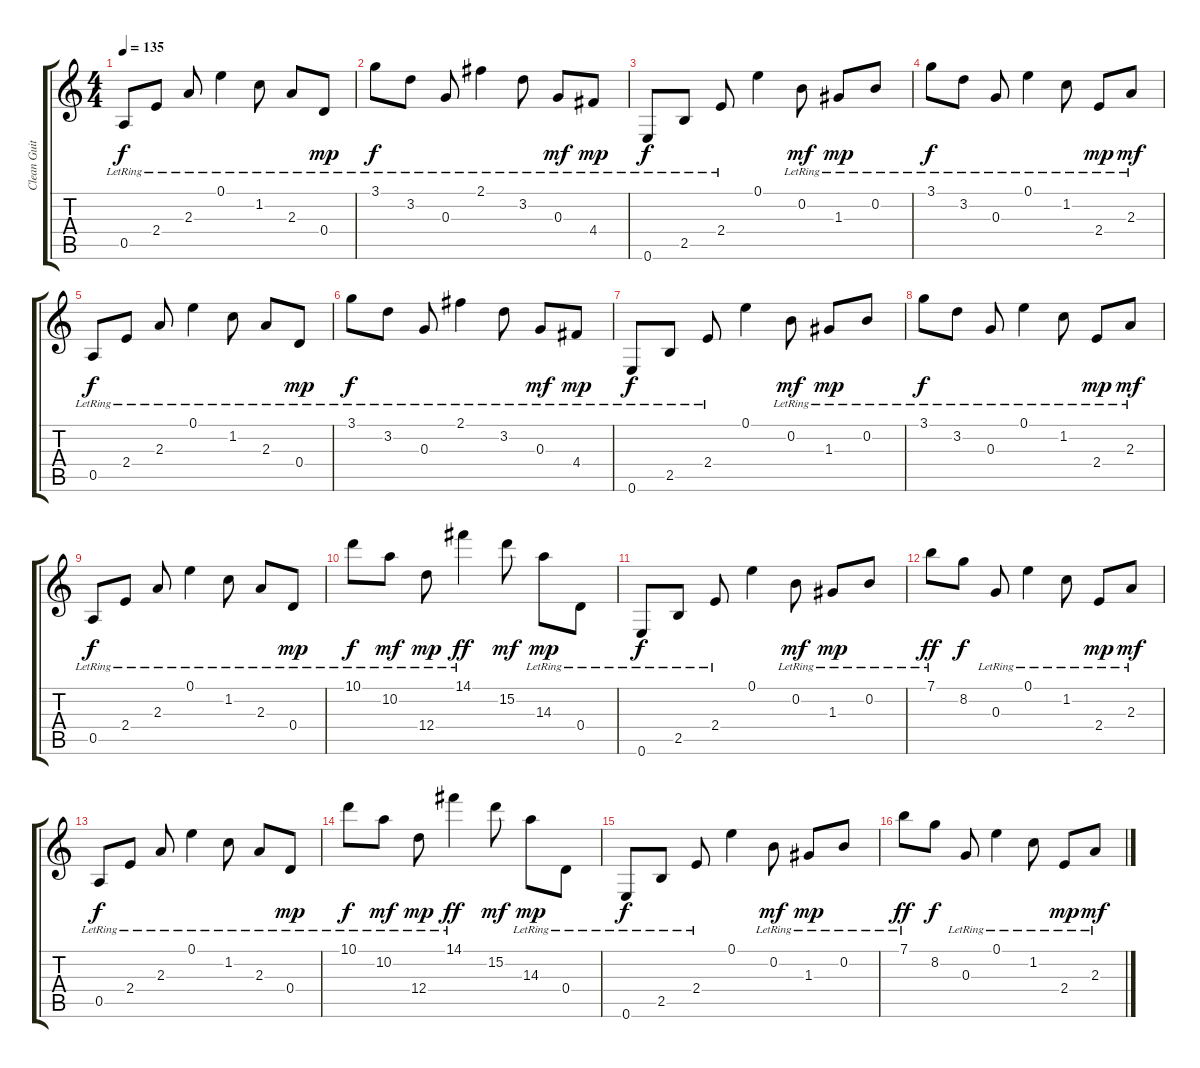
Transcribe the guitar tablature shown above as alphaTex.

\track ("Clean Guitar w/reverb (Alex Lifeson)" "Clean Guit") {instrument electricguitarjazz}
\staff {score tabs}
\tuning (E4 B3 G3 D3 A2 E2) {hide}
\ts (4 4)
\tempo 135
\clef g2
\ks c
0.5{lr}.8{dy f instrument electricguitarjazz} 2.4{lr}.8 2.3{lr}.8 0.1{lr}.4 1.2{lr}.8 2.3{lr}.8 0.4{lr}.8{dy mp} |
3.1{lr}.8{dy f} 3.2{lr}.8 0.3{lr}.8 2.1{lr}.4 3.2{lr}.8 0.3{lr}.8{dy mf} 4.4{lr}.8{dy mp} |
0.6{lr}.8{dy f} 2.5{lr}.8 2.4{lr}.8 0.1.4 0.2{lr}.8{dy mf} 1.3{lr}.8{dy mp} 0.2{lr}.8 |
3.1{lr}.8{dy f} 3.2{lr}.8 0.3{lr}.8 0.1{lr}.4 1.2{lr}.8 2.4{lr}.8{dy mp} 2.3{lr}.8{dy mf} |
0.5{lr}.8{dy f} 2.4{lr}.8 2.3{lr}.8 0.1{lr}.4 1.2{lr}.8 2.3{lr}.8 0.4{lr}.8{dy mp} |
3.1{lr}.8{dy f} 3.2{lr}.8 0.3{lr}.8 2.1{lr}.4 3.2{lr}.8 0.3{lr}.8{dy mf} 4.4{lr}.8{dy mp} |
0.6{lr}.8{dy f} 2.5{lr}.8 2.4{lr}.8 0.1.4 0.2{lr}.8{dy mf} 1.3{lr}.8{dy mp} 0.2{lr}.8 |
3.1{lr}.8{dy f} 3.2{lr}.8 0.3{lr}.8 0.1{lr}.4 1.2{lr}.8 2.4{lr}.8{dy mp} 2.3{lr}.8{dy mf} |
0.5{lr}.8{dy f} 2.4{lr}.8 2.3{lr}.8 0.1{lr}.4 1.2{lr}.8 2.3{lr}.8 0.4{lr}.8{dy mp} |
10.1{lr}.8{dy f} 10.2{lr}.8{dy mf} 12.4{lr}.8{dy mp} 14.1{lr}.4{dy ff} 15.2.8{dy mf} 14.3{lr}.8{dy mp} 0.4{lr}.8 |
0.6{lr}.8{dy f} 2.5{lr}.8 2.4{lr}.8 0.1.4 0.2{lr}.8{dy mf} 1.3{lr}.8{dy mp} 0.2{lr}.8 |
7.1{lr}.8{dy ff} 8.2.8{dy f} 0.3{lr}.8 0.1{lr}.4 1.2{lr}.8 2.4{lr}.8{dy mp} 2.3{lr}.8{dy mf} |
0.5{lr}.8{dy f} 2.4{lr}.8 2.3{lr}.8 0.1{lr}.4 1.2{lr}.8 2.3{lr}.8 0.4{lr}.8{dy mp} |
10.1{lr}.8{dy f} 10.2{lr}.8{dy mf} 12.4{lr}.8{dy mp} 14.1{lr}.4{dy ff} 15.2.8{dy mf} 14.3{lr}.8{dy mp} 0.4{lr}.8 |
0.6{lr}.8{dy f} 2.5{lr}.8 2.4{lr}.8 0.1.4 0.2{lr}.8{dy mf} 1.3{lr}.8{dy mp} 0.2{lr}.8 |
7.1{lr}.8{dy ff} 8.2.8{dy f} 0.3{lr}.8 0.1{lr}.4 1.2{lr}.8 2.4{lr}.8{dy mp} 2.3{lr}.8{dy mf}
